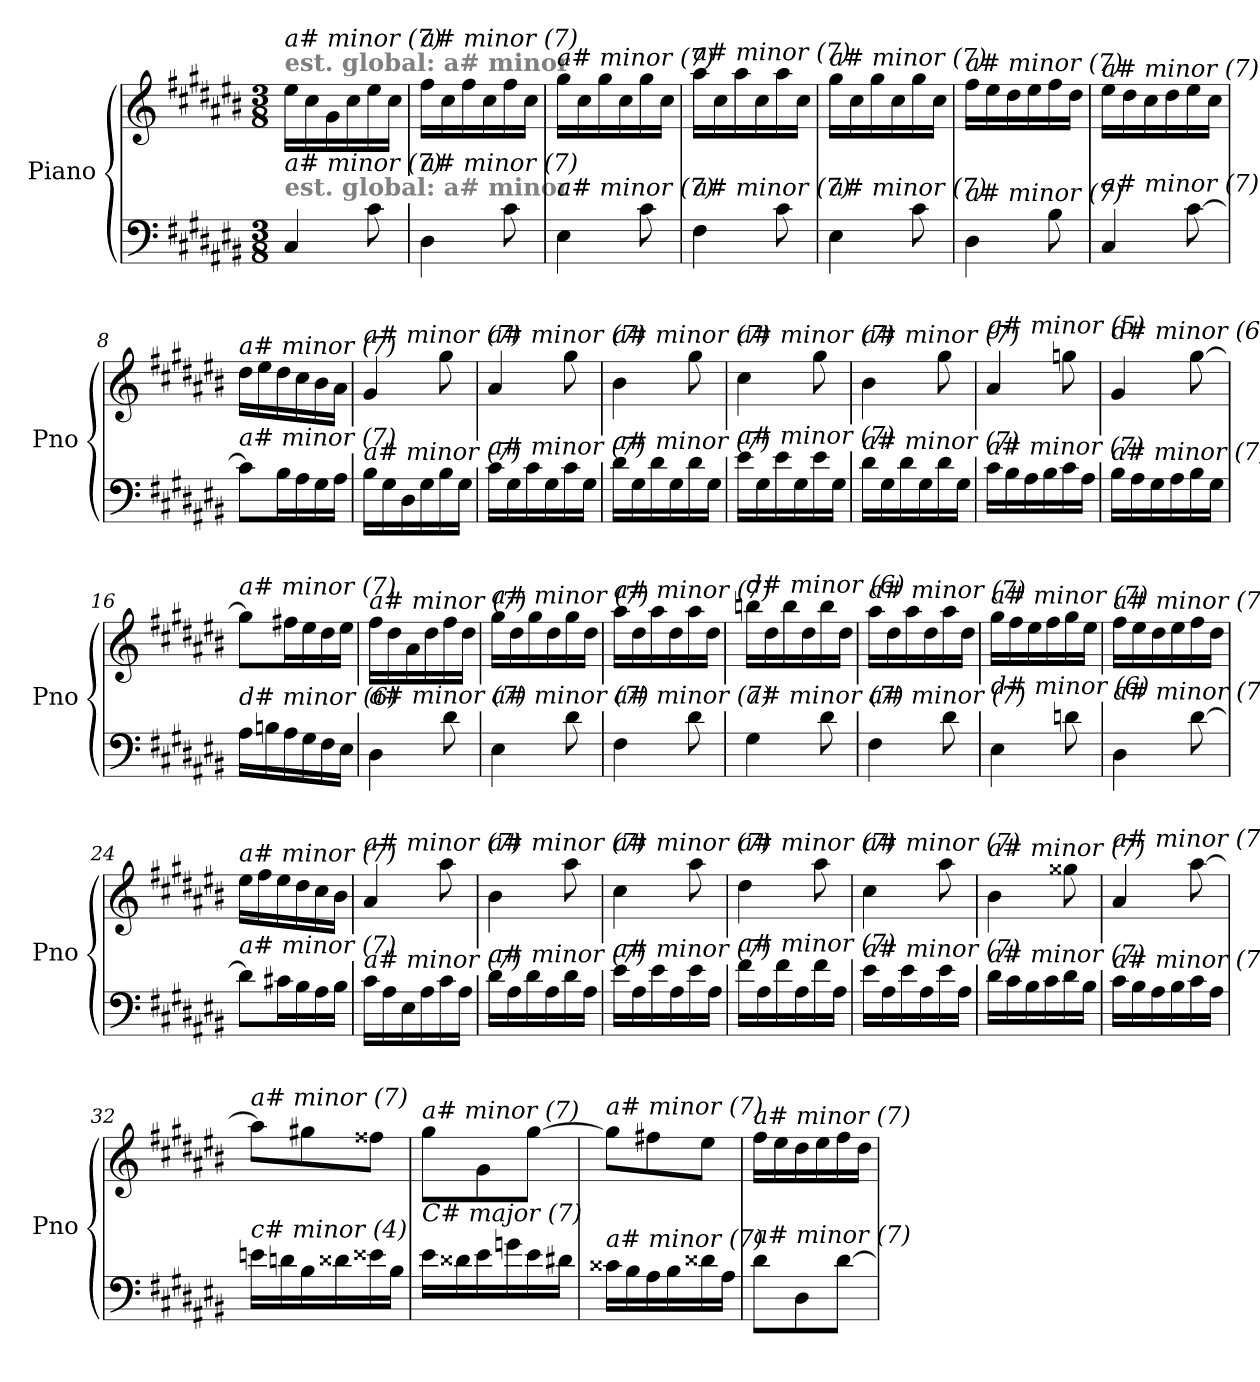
**kern	**kern
*part1	*part1
*staff2	*staff1
*I"Piano	*
*I'Pno	*
*clefF4	*clefG2
*k[f#c#g#d#a#e#b#]	*k[f#c#g#d#a#e#b#]
*M3/8	*M3/8
=1	=1
!	!LO:TX:a:B:color=#808080:t=est. global&colon; a# minor
!	!LO:TX:i:t=a# minor (7)
!LO:TX:a:B:color=#808080:t=est. global&colon; a# minor	!
!LO:TX:i:t=a# minor (7)	!
4C#/	16ee#\LL
.	16cc#\
.	16g#\
.	16cc#\
8c#\	16ee#\
.	16cc#\JJ
=2	=2
!	!LO:TX:i:t=a# minor (7)
!LO:TX:i:t=a# minor (7)	!
4D#\	16ff#\LL
.	16cc#\
.	16ff#\
.	16cc#\
8c#\	16ff#\
.	16cc#\JJ
=3	=3
!	!LO:TX:i:t=a# minor (7)
!LO:TX:i:t=a# minor (7)	!
4E#\	16gg#\LL
.	16cc#\
.	16gg#\
.	16cc#\
8c#\	16gg#\
.	16cc#\JJ
=4	=4
!	!LO:TX:i:t=a# minor (7)
!LO:TX:i:t=a# minor (7)	!
4F#\	16aa#\LL
.	16cc#\
.	16aa#\
.	16cc#\
8c#\	16aa#\
.	16cc#\JJ
=5	=5
!	!LO:TX:i:t=a# minor (7)
!LO:TX:i:t=a# minor (7)	!
4E#\	16gg#\LL
.	16cc#\
.	16gg#\
.	16cc#\
8c#\	16gg#\
.	16cc#\JJ
=6	=6
!	!LO:TX:i:t=a# minor (7)
!LO:TX:i:t=a# minor (7)	!
4D#\	16ff#\LL
.	16ee#\
.	16dd#\
.	16ee#\
8B#\	16ff#\
.	16dd#\JJ
!!LO:LB:g=z
=7	=7
!	!LO:TX:i:t=a# minor (7)
!LO:TX:i:t=a# minor (7)	!
4C#/	16ee#\LL
.	16dd#\
.	16cc#\
.	16dd#\
[8c#\	16ee#\
.	16cc#\JJ
=8	=8
!	!LO:TX:i:t=a# minor (7)
!LO:TX:i:t=a# minor (7)	!
8c#\L]	16dd#\LL
.	16ee#\
16B#\L	16dd#\
16A#\	16cc#\
16G#\	16b#\
16A#\JJ	16a#\JJ
=9	=9
!	!LO:TX:i:t=a# minor (7)
!LO:TX:i:t=a# minor (7)	!
16B#\LL	4g#/
16G#\	.
16D#\	.
16G#\	.
16B#\	8gg#\
16G#\JJ	.
=10	=10
!	!LO:TX:i:t=a# minor (7)
!LO:TX:i:t=a# minor (7)	!
16c#\LL	4a#/
16G#\	.
16c#\	.
16G#\	.
16c#\	8gg#\
16G#\JJ	.
=11	=11
!	!LO:TX:i:t=a# minor (7)
!LO:TX:i:t=a# minor (7)	!
16d#\LL	4b#\
16G#\	.
16d#\	.
16G#\	.
16d#\	8gg#\
16G#\JJ	.
=12	=12
!	!LO:TX:i:t=a# minor (7)
!LO:TX:i:t=a# minor (7)	!
16e#\LL	4cc#\
16G#\	.
16e#\	.
16G#\	.
16e#\	8gg#\
16G#\JJ	.
=13	=13
!	!LO:TX:i:t=a# minor (7)
!LO:TX:i:t=a# minor (7)	!
16d#\LL	4b#\
16G#\	.
16d#\	.
16G#\	.
16d#\	8gg#\
16G#\JJ	.
!!LO:LB:g=z
=14	=14
!	!LO:TX:i:t=g# minor (5)
!LO:TX:i:t=a# minor (7)	!
16c#\LL	4a#/
16B#\	.
16A#\	.
16B#\	.
16c#\	8ggni\
16A#\JJ	.
=15	=15
!	!LO:TX:i:t=d# minor (6)
!LO:TX:i:t=a# minor (7)	!
16B#\LL	4g#/
16A#\	.
16G#\	.
16A#\	.
16B#\	[8gg#\
16G#\JJ	.
=16	=16
!	!LO:TX:i:t=a# minor (7)
!LO:TX:i:t=d# minor (6)	!
16A#\LL	8gg#\L]
16Bn\	.
16A#\	16ff#X\L
16G#\	16ee#\
16F#\	16dd#\
16E#\JJ	16ee#\JJ
=17	=17
!	!LO:TX:i:t=a# minor (7)
!LO:TX:i:t=a# minor (7)	!
4D#\	16ff#\LL
.	16dd#\
.	16a#\
.	16dd#\
8d#\	16ff#\
.	16dd#\JJ
=18	=18
!	!LO:TX:i:t=a# minor (7)
!LO:TX:i:t=a# minor (7)	!
4E#\	16gg#\LL
.	16dd#\
.	16gg#\
.	16dd#\
8d#\	16gg#\
.	16dd#\JJ
=19	=19
!	!LO:TX:i:t=a# minor (7)
!LO:TX:i:t=a# minor (7)	!
4F#\	16aa#\LL
.	16dd#\
.	16aa#\
.	16dd#\
8d#\	16aa#\
.	16dd#\JJ
=20	=20
!	!LO:TX:i:t=d# minor (6)
!LO:TX:i:t=a# minor (7)	!
4G#\	16bbn\LL
.	16dd#\
.	16bb\
.	16dd#\
8d#\	16bb\
.	16dd#\JJ
!!LO:LB:g=z
=21	=21
!	!LO:TX:i:t=a# minor (7)
!LO:TX:i:t=a# minor (7)	!
4F#\	16aa#\LL
.	16dd#\
.	16aa#\
.	16dd#\
8d#\	16aa#\
.	16dd#\JJ
=22	=22
!	!LO:TX:i:t=a# minor (7)
!LO:TX:i:t=d# minor (6)	!
4E#\	16gg#\LL
.	16ff#\
.	16ee#\
.	16ff#\
8dni\	16gg#\
.	16ee#\JJ
=23	=23
!	!LO:TX:i:t=a# minor (7)
!LO:TX:i:t=a# minor (7)	!
4D#\	16ff#\LL
.	16ee#\
.	16dd#\
.	16ee#\
[8d#\	16ff#\
.	16dd#\JJ
=24	=24
!	!LO:TX:i:t=a# minor (7)
!LO:TX:i:t=a# minor (7)	!
8d#\L]	16ee#\LL
.	16ff#\
16c#X\L	16ee#\
16B#\	16dd#\
16A#\	16cc#\
16B#\JJ	16b#\JJ
=25	=25
!	!LO:TX:i:t=a# minor (7)
!LO:TX:i:t=a# minor (7)	!
16c#\LL	4a#/
16A#\	.
16E#\	.
16A#\	.
16c#\	8aa#\
16A#\JJ	.
=26	=26
!	!LO:TX:i:t=a# minor (7)
!LO:TX:i:t=a# minor (7)	!
16d#\LL	4b#\
16A#\	.
16d#\	.
16A#\	.
16d#\	8aa#\
16A#\JJ	.
=27	=27
!	!LO:TX:i:t=a# minor (7)
!LO:TX:i:t=a# minor (7)	!
16e#\LL	4cc#\
16A#\	.
16e#\	.
16A#\	.
16e#\	8aa#\
16A#\JJ	.
!!LO:LB:g=z
=28	=28
!	!LO:TX:i:t=a# minor (7)
!LO:TX:i:t=a# minor (7)	!
16f#\LL	4dd#\
16A#\	.
16f#\	.
16A#\	.
16f#\	8aa#\
16A#\JJ	.
=29	=29
!	!LO:TX:i:t=a# minor (7)
!LO:TX:i:t=a# minor (7)	!
16e#\LL	4cc#\
16A#\	.
16e#\	.
16A#\	.
16e#\	8aa#\
16A#\JJ	.
=30	=30
!	!LO:TX:i:t=a# minor (7)
!LO:TX:i:t=a# minor (7)	!
16d#\LL	4b#\
16c#\	.
16B#\	.
16c#\	.
16d#\	8gg##X\
16B#\JJ	.
=31	=31
!	!LO:TX:i:t=a# minor (7)
!LO:TX:i:t=a# minor (7)	!
16c#\LL	4a#/
16B#\	.
16A#\	.
16B#\	.
16c#\	[8aa#\
16A#\JJ	.
=32	=32
!	!LO:TX:i:t=a# minor (7)
!LO:TX:i:t=c# minor (4)	!
16eni\LL	8aa#\L]
16dni\	.
16B#\	8gg#X\
16d##i\	.
16e##i\	8ff##Xj\J
16B#\JJ	.
=33	=33
!	!LO:TX:i:t=a# minor (7)
!LO:TX:i:t=C# major (7)	!
16e#\LL	8gg#\L
16d##Xj\	.
16e#\	8g#\
16gni\	.
16e#\	[8gg#\J
16d#X\JJ	.
!!LO:PB:g=z
=34	=34
!	!LO:TX:i:t=a# minor (7)
!LO:TX:i:t=a# minor (7)	!
16c##Xj\LL	8gg#\L]
16B#\	.
16A#\	8ff#X\
16B#\	.
16d##i\	8ee#\J
16A#\JJ	.
=35	=35
!	!LO:TX:i:t=a# minor (7)
!LO:TX:i:t=a# minor (7)	!
8d#\L	16ff#\LL
.	16ee#\
8D#\	16dd#\
.	16ee#\
[8d#\J	16ff#\
.	16dd#\JJ
=	=
*-	*-
